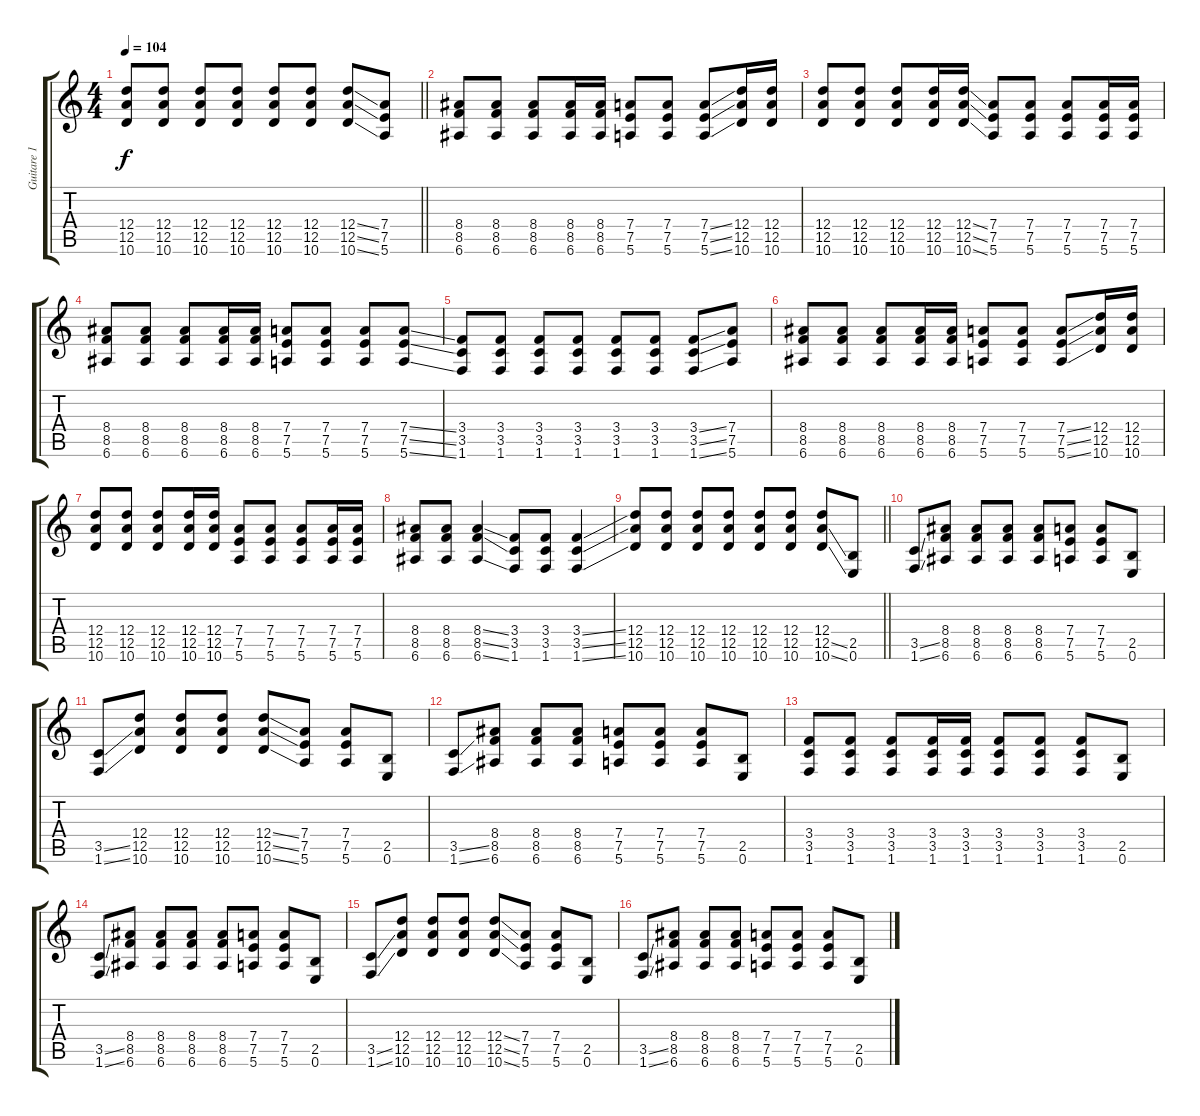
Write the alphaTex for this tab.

\track ("Guitare 1" "Guitare 1") {instrument distortionguitar}
\staff {score tabs}
\tuning (E4 B3 G3 D3 A2 E2) {hide}
\ts (4 4)
\tempo 104
\clef g2
\barLineRight lightlight
\ks c
(12.4 12.5 10.6).8{dy f} (12.4 12.5 10.6).8 (12.4 12.5 10.6).8 (12.4 12.5 10.6).8 (12.4 12.5 10.6).8 (12.4 12.5 10.6).8 (12.4{ss} 12.5{ss} 10.6{ss}).8 (7.4 7.5 5.6).8 |
(8.4 8.5 6.6).8 (8.4 8.5 6.6).8 (8.4 8.5 6.6).8 (8.4 8.5 6.6).16 (8.4 8.5 6.6).16 (7.4 7.5 5.6).8 (7.4 7.5 5.6).8 (7.4{ss} 7.5{ss} 5.6{ss}).8 (12.4 12.5 10.6).16 (12.4 12.5 10.6).16 |
(12.4 12.5 10.6).8 (12.4 12.5 10.6).8 (12.4 12.5 10.6).8 (12.4 12.5 10.6).16 (12.4{ss} 12.5{ss} 10.6{ss}).16 (7.4 7.5 5.6).8 (7.4 7.5 5.6).8 (7.4 7.5 5.6).8 (7.4 7.5 5.6).16 (7.4 7.5 5.6).16 |
(8.4 8.5 6.6).8 (8.4 8.5 6.6).8 (8.4 8.5 6.6).8 (8.4 8.5 6.6).16 (8.4 8.5 6.6).16 (7.4 7.5 5.6).8 (7.4 7.5 5.6).8 (7.4 7.5 5.6).8 (7.4{ss} 7.5{ss} 5.6{ss}).8 |
(3.4 3.5 1.6).8 (3.4 3.5 1.6).8 (3.4 3.5 1.6).8 (3.4 3.5 1.6).8 (3.4 3.5 1.6).8 (3.4 3.5 1.6).8 (3.4{ss} 3.5{ss} 1.6{ss}).8 (7.4 7.5 5.6).8 |
(8.4 8.5 6.6).8 (8.4 8.5 6.6).8 (8.4 8.5 6.6).8 (8.4 8.5 6.6).16 (8.4 8.5 6.6).16 (7.4 7.5 5.6).8 (7.4 7.5 5.6).8 (7.4{ss} 7.5{ss} 5.6{ss}).8 (12.4 12.5 10.6).16 (12.4 12.5 10.6).16 |
(12.4 12.5 10.6).8 (12.4 12.5 10.6).8 (12.4 12.5 10.6).8 (12.4 12.5 10.6).16 (12.4 12.5 10.6).16 (7.4 7.5 5.6).8 (7.4 7.5 5.6).8 (7.4 7.5 5.6).8 (7.4 7.5 5.6).16 (7.4 7.5 5.6).16 |
(8.4 8.5 6.6).8 (8.4 8.5 6.6).8 (8.4{ss} 8.5{ss} 6.6{ss}).4 (3.4 3.5 1.6).8 (3.4 3.5 1.6).8 (3.4{ss} 3.5{ss} 1.6{ss}).4 |
\barLineRight lightlight
(12.4 12.5 10.6).8 (12.4 12.5 10.6).8 (12.4 12.5 10.6).8 (12.4 12.5 10.6).8 (12.4 12.5 10.6).8 (12.4 12.5 10.6).8 (12.4 12.5{ss} 10.6{ss}).8 (2.5 0.6).8 |
(3.5{ss} 1.6{ss}).8 (8.4 8.5 6.6).8 (8.4 8.5 6.6).8 (8.4 8.5 6.6).8 (8.4 8.5 6.6).8 (7.4 7.5 5.6).8 (7.4 7.5 5.6).8 (2.5 0.6).8 |
(3.5{ss} 1.6{ss}).8 (12.4 12.5 10.6).8 (12.4 12.5 10.6).8 (12.4 12.5 10.6).8 (12.4{ss} 12.5{ss} 10.6{ss}).8 (7.4 7.5 5.6).8 (7.4 7.5 5.6).8 (2.5 0.6).8 |
(3.5{ss} 1.6{ss}).8 (8.4 8.5 6.6).8 (8.4 8.5 6.6).8 (8.4 8.5 6.6).8 (7.4 7.5 5.6).8 (7.4 7.5 5.6).8 (7.4 7.5 5.6).8 (2.5 0.6).8 |
(3.4 3.5 1.6).8 (3.4 3.5 1.6).8 (3.4 3.5 1.6).8 (3.4 3.5 1.6).16 (3.4 3.5 1.6).16 (3.4 3.5 1.6).8 (3.4 3.5 1.6).8 (3.4 3.5 1.6).8 (2.5 0.6).8 |
(3.5{ss} 1.6{ss}).8 (8.4 8.5 6.6).8 (8.4 8.5 6.6).8 (8.4 8.5 6.6).8 (8.4 8.5 6.6).8 (7.4 7.5 5.6).8 (7.4 7.5 5.6).8 (2.5 0.6).8 |
(3.5{ss} 1.6{ss}).8 (12.4 12.5 10.6).8 (12.4 12.5 10.6).8 (12.4 12.5 10.6).8 (12.4{ss} 12.5{ss} 10.6{ss}).8 (7.4 7.5 5.6).8 (7.4 7.5 5.6).8 (2.5 0.6).8 |
(3.5{ss} 1.6{ss}).8 (8.4 8.5 6.6).8 (8.4 8.5 6.6).8 (8.4 8.5 6.6).8 (7.4 7.5 5.6).8 (7.4 7.5 5.6).8 (7.4 7.5 5.6).8 (2.5 0.6).8
